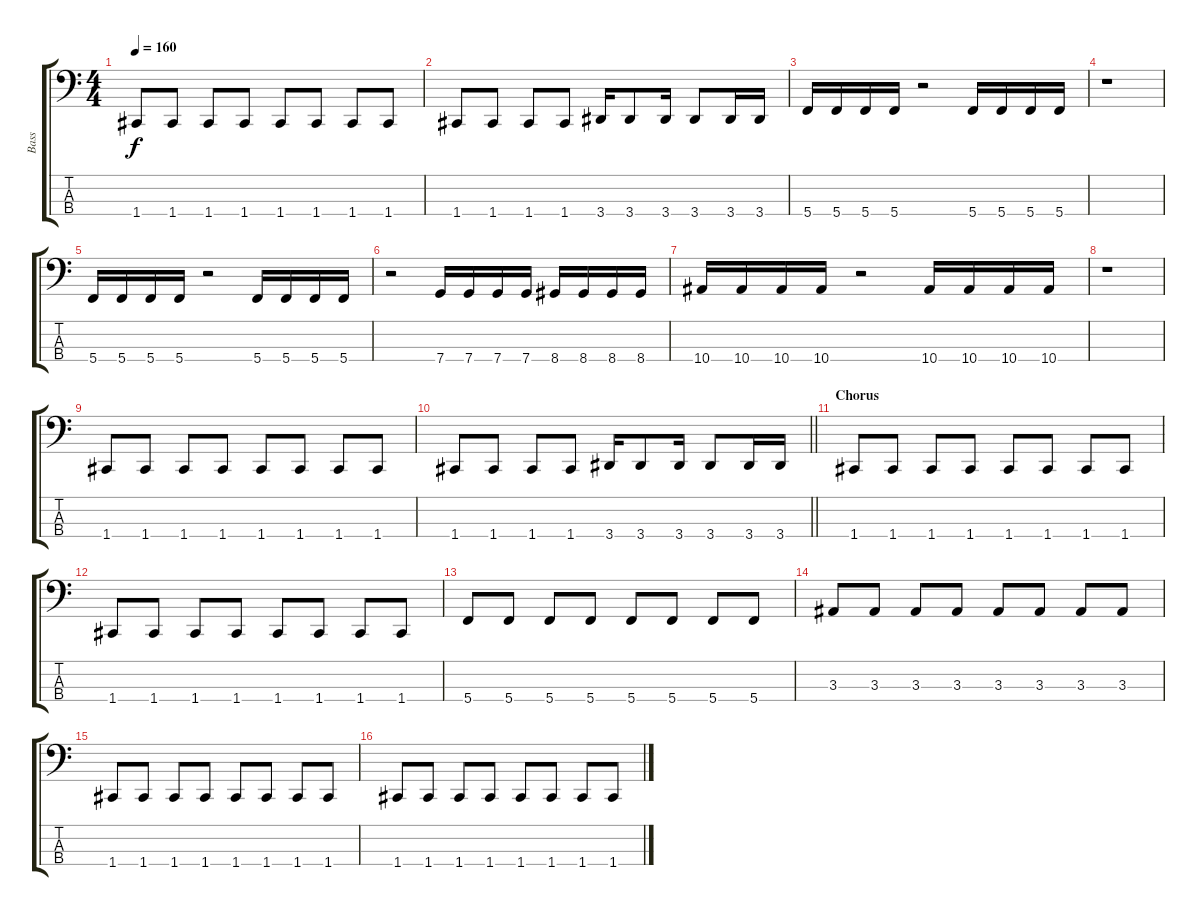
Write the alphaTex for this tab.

\track ("Bass" "Bass") {instrument electricbasspick}
\staff {score tabs}
\tuning (F2 C2 G1 C1) {hide}
\ts (4 4)
\tempo 160
\clef f4
\ks c
1.4.8{dy f} 1.4.8 1.4.8 1.4.8 1.4.8 1.4.8 1.4.8 1.4.8 |
1.4.8 1.4.8 1.4.8 1.4.8 3.4.16 3.4.8 3.4.16 3.4.8 3.4.16 3.4.16 |
5.4.16 5.4.16 5.4.16 5.4.16 r.2 5.4.16 5.4.16 5.4.16 5.4.16 |
r.1 |
5.4.16 5.4.16 5.4.16 5.4.16 r.2 5.4.16 5.4.16 5.4.16 5.4.16 |
r.2 7.4.16 7.4.16 7.4.16 7.4.16 8.4.16 8.4.16 8.4.16 8.4.16 |
10.4.16 10.4.16 10.4.16 10.4.16 r.2 10.4.16 10.4.16 10.4.16 10.4.16 |
r.1 |
1.4.8 1.4.8 1.4.8 1.4.8 1.4.8 1.4.8 1.4.8 1.4.8 |
\barLineRight lightlight
1.4.8 1.4.8 1.4.8 1.4.8 3.4.16 3.4.8 3.4.16 3.4.8 3.4.16 3.4.16 |
\section ("" "Chorus")
1.4.8 1.4.8 1.4.8 1.4.8 1.4.8 1.4.8 1.4.8 1.4.8 |
1.4.8 1.4.8 1.4.8 1.4.8 1.4.8 1.4.8 1.4.8 1.4.8 |
5.4.8 5.4.8 5.4.8 5.4.8 5.4.8 5.4.8 5.4.8 5.4.8 |
3.3.8 3.3.8 3.3.8 3.3.8 3.3.8 3.3.8 3.3.8 3.3.8 |
1.4.8 1.4.8 1.4.8 1.4.8 1.4.8 1.4.8 1.4.8 1.4.8 |
1.4.8 1.4.8 1.4.8 1.4.8 1.4.8 1.4.8 1.4.8 1.4.8
